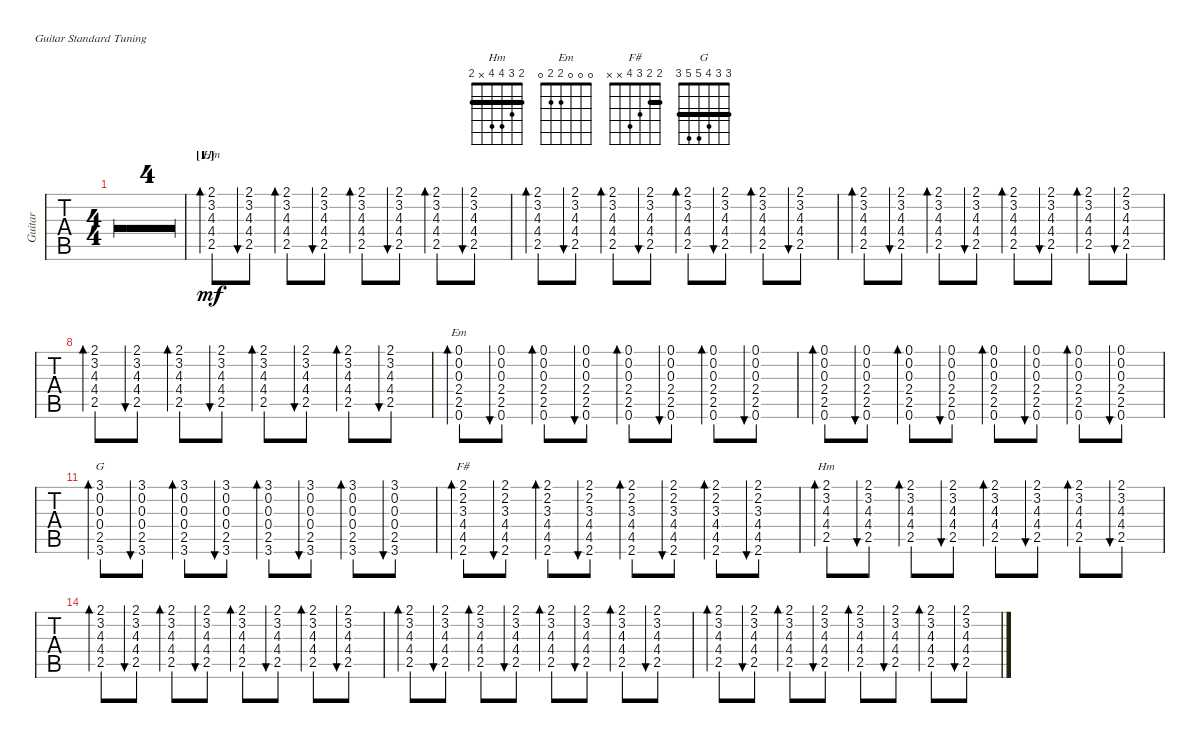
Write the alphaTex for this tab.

\bracketExtendMode groupsimilarinstruments
\multiTrackTrackNamePolicy hidden
\firstSystemTrackNameMode fullname
\otherSystemsTrackNameMode fullname
\otherSystemsTrackNameOrientation horizontal
\defaultBarNumberDisplay FirstOfSystem
\track ("Guitar" "S-Gt") {multiBarRest instrument acousticguitarsteel}
\staff {tabs}
\tuning (E4 B3 G3 D3 A2 E2)
\chord ("Hm" 2 3 4 4 x 2) {barre 2}
\chord ("Em" 0 0 0 2 2 0)
\chord ("F#" 2 2 3 4 x x) {barre 2}
\chord ("G" 3 3 4 5 5 3) {barre (3 3)}
\ts (4 4)
\tempo (150 hide)
\clef g2
\ks c
r.1{dy f} |
r.1 |
r.1 |
r.1 |
\section ("L" "")
(2.1{ac} 3.2{ac} 4.3{ac} 4.4{ac} 2.5{ac}).8{bd 60 ch "Hm" dy mf} (2.1 3.2 4.3 4.4 2.5).8{bu 60} (2.1 3.2 4.3 4.4 2.5).8{bd 60} (2.1 3.2 4.3 4.4 2.5).8{bu 60} (2.1{ac} 3.2{ac} 4.3{ac} 4.4{ac} 2.5{ac}).8{bd 60} (2.1 3.2 4.3 4.4 2.5).8{bu 60} (2.1 3.2 4.3 4.4 2.5).8{bd 60} (2.1 3.2 4.3 4.4 2.5).8{bu 60} |
(2.1{ac} 3.2{ac} 4.3{ac} 4.4{ac} 2.5{ac}).8{bd 60} (2.1 3.2 4.3 4.4 2.5).8{bu 60} (2.1 3.2 4.3 4.4 2.5).8{bd 60} (2.1 3.2 4.3 4.4 2.5).8{bu 60} (2.1{ac} 3.2{ac} 4.3{ac} 4.4{ac} 2.5{ac}).8{bd 60} (2.1 3.2 4.3 4.4 2.5).8{bu 60} (2.1 3.2 4.3 4.4 2.5).8{bd 60} (2.1 3.2 4.3 4.4 2.5).8{bu 60} |
(2.1{ac} 3.2{ac} 4.3{ac} 4.4{ac} 2.5{ac}).8{bd 60} (2.1 3.2 4.3 4.4 2.5).8{bu 60} (2.1 3.2 4.3 4.4 2.5).8{bd 60} (2.1 3.2 4.3 4.4 2.5).8{bu 60} (2.1{ac} 3.2{ac} 4.3{ac} 4.4{ac} 2.5{ac}).8{bd 60} (2.1 3.2 4.3 4.4 2.5).8{bu 60} (2.1 3.2 4.3 4.4 2.5).8{bd 60} (2.1 3.2 4.3 4.4 2.5).8{bu 60} |
(2.1{ac} 3.2{ac} 4.3{ac} 4.4{ac} 2.5{ac}).8{bd 60} (2.1 3.2 4.3 4.4 2.5).8{bu 60} (2.1 3.2 4.3 4.4 2.5).8{bd 60} (2.1 3.2 4.3 4.4 2.5).8{bu 60} (2.1{ac} 3.2{ac} 4.3{ac} 4.4{ac} 2.5{ac}).8{bd 60} (2.1 3.2 4.3 4.4 2.5).8{bu 60} (2.1 3.2 4.3 4.4 2.5).8{bd 60} (2.1 3.2 4.3 4.4 2.5).8{bu 60} |
(0.1{ac} 0.2{ac} 0.3{ac} 2.4{ac} 2.5{ac} 0.6{ac}).8{bd 60 ch "Em"} (0.1 0.2 0.3 2.4 2.5 0.6).8{bu 60} (0.1 0.2 0.3 2.4 2.5 0.6).8{bd 60} (0.1 0.2 0.3 2.4 2.5 0.6).8{bu 60} (0.1{ac} 0.2{ac} 0.3{ac} 2.4{ac} 2.5{ac} 0.6{ac}).8{bd 60} (0.1 0.2 0.3 2.4 2.5 0.6).8{bu 60} (0.1 0.2 0.3 2.4 2.5 0.6).8{bd 60} (0.1 0.2 0.3 2.4 2.5 0.6).8{bu 60} |
(0.1{ac} 0.2{ac} 0.3{ac} 2.4{ac} 2.5{ac} 0.6{ac}).8{bd 60} (0.1 0.2 0.3 2.4 2.5 0.6).8{bu 60} (0.1 0.2 0.3 2.4 2.5 0.6).8{bd 60} (0.1 0.2 0.3 2.4 2.5 0.6).8{bu 60} (0.1{ac} 0.2{ac} 0.3{ac} 2.4{ac} 2.5{ac} 0.6{ac}).8{bd 60} (0.1 0.2 0.3 2.4 2.5 0.6).8{bu 60} (0.1 0.2 0.3 2.4 2.5 0.6).8{bd 60} (0.1 0.2 0.3 2.4 2.5 0.6).8{bu 60} |
(3.1{ac} 0.2{ac} 0.3{ac} 0.4{ac} 2.5{ac} 3.6{ac}).8{bd 60 ch "G"} (3.1 0.2 0.3 0.4 2.5 3.6).8{bu 60} (3.1 0.2 0.3 0.4 2.5 3.6).8{bd 60} (3.1 0.2 0.3 0.4 2.5 3.6).8{bu 60} (3.1{ac} 0.2{ac} 0.3{ac} 0.4{ac} 2.5{ac} 3.6{ac}).8{bd 60} (3.1 0.2 0.3 0.4 2.5 3.6).8{bu 60} (3.1 0.2 0.3 0.4 2.5 3.6).8{bd 60} (3.1 0.2 0.3 0.4 2.5 3.6).8{bu 60} |
(2.1{ac} 2.2{ac} 3.3{ac} 4.4{ac} 4.5{ac} 2.6{ac}).8{bd 60 ch "F#"} (2.1 2.2 3.3 4.4 4.5 2.6).8{bu 60} (2.1 2.2 3.3 4.4 4.5 2.6).8{bd 60} (2.1 2.2 3.3 4.4 4.5 2.6).8{bu 60} (2.1{ac} 2.2{ac} 3.3{ac} 4.4{ac} 4.5{ac} 2.6{ac}).8{bd 60} (2.1 2.2 3.3 4.4 4.5 2.6).8{bu 60} (2.1 2.2 3.3 4.4 4.5 2.6).8{bd 60} (2.1 2.2 3.3 4.4 4.5 2.6).8{bu 60} |
(2.1{ac} 3.2{ac} 4.3{ac} 4.4{ac} 2.5{ac}).8{bd 60 ch "Hm"} (2.1 3.2 4.3 4.4 2.5).8{bu 60} (2.1 3.2 4.3 4.4 2.5).8{bd 60} (2.1 3.2 4.3 4.4 2.5).8{bu 60} (2.1{ac} 3.2{ac} 4.3{ac} 4.4{ac} 2.5{ac}).8{bd 60} (2.1 3.2 4.3 4.4 2.5).8{bu 60} (2.1 3.2 4.3 4.4 2.5).8{bd 60} (2.1 3.2 4.3 4.4 2.5).8{bu 60} |
(2.1{ac} 3.2{ac} 4.3{ac} 4.4{ac} 2.5{ac}).8{bd 60} (2.1 3.2 4.3 4.4 2.5).8{bu 60} (2.1 3.2 4.3 4.4 2.5).8{bd 60} (2.1 3.2 4.3 4.4 2.5).8{bu 60} (2.1{ac} 3.2{ac} 4.3{ac} 4.4{ac} 2.5{ac}).8{bd 60} (2.1 3.2 4.3 4.4 2.5).8{bu 60} (2.1 3.2 4.3 4.4 2.5).8{bd 60} (2.1 3.2 4.3 4.4 2.5).8{bu 60} |
(2.1{ac} 3.2{ac} 4.3{ac} 4.4{ac} 2.5{ac}).8{bd 60} (2.1 3.2 4.3 4.4 2.5).8{bu 60} (2.1 3.2 4.3 4.4 2.5).8{bd 60} (2.1 3.2 4.3 4.4 2.5).8{bu 60} (2.1{ac} 3.2{ac} 4.3{ac} 4.4{ac} 2.5{ac}).8{bd 60} (2.1 3.2 4.3 4.4 2.5).8{bu 60} (2.1 3.2 4.3 4.4 2.5).8{bd 60} (2.1 3.2 4.3 4.4 2.5).8{bu 60} |
(2.1{ac} 3.2{ac} 4.3{ac} 4.4{ac} 2.5{ac}).8{bd 60} (2.1 3.2 4.3 4.4 2.5).8{bu 60} (2.1 3.2 4.3 4.4 2.5).8{bd 60} (2.1 3.2 4.3 4.4 2.5).8{bu 60} (2.1{ac} 3.2{ac} 4.3{ac} 4.4{ac} 2.5{ac}).8{bd 60} (2.1 3.2 4.3 4.4 2.5).8{bu 60} (2.1 3.2 4.3 4.4 2.5).8{bd 60} (2.1 3.2 4.3 4.4 2.5).8{bu 60}
